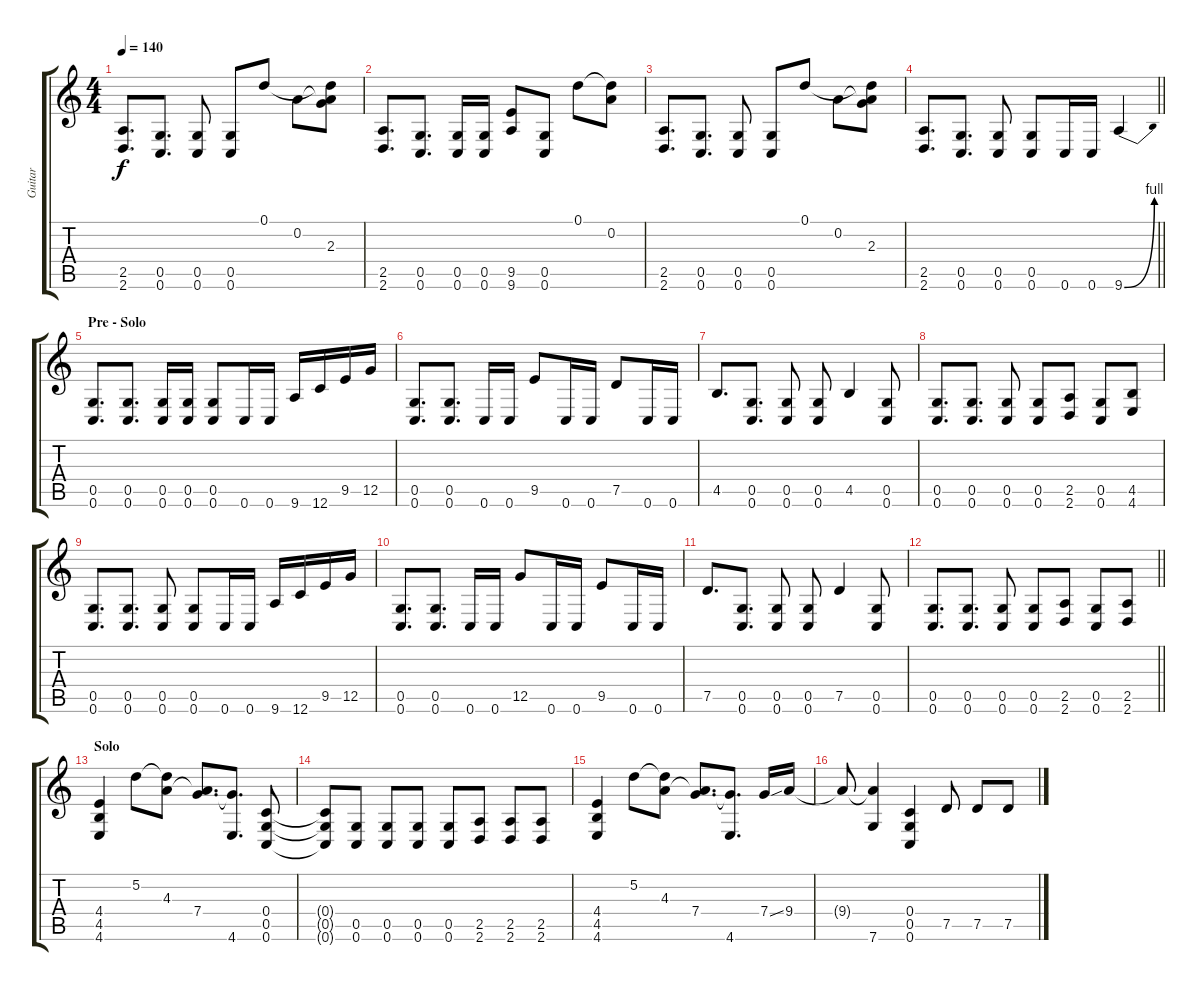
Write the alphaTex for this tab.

\track ("Guitar " "Guitar ") {instrument distortionguitar}
\staff {score tabs}
\tuning (D4 A3 F3 C3 G2 C2) {hide}
\ts (4 4)
\tempo 140
\clef g2
\ks c
(2.5 2.6).8{d dy f} (0.5 0.6).8{d} (0.5 0.6).8 (0.5 0.6).8 0.1.8 0.2.8 (0.1{t} 0.2{t} 2.3).8 |
(2.5 2.6).8{d} (0.5 0.6).8{d} (0.5 0.6).16 (0.5 0.6).16 (9.5 9.6).8 (0.5 0.6).8 0.1.8 (0.1{t} 0.2).8 |
(2.5 2.6).8{d} (0.5 0.6).8{d} (0.5 0.6).8 (0.5 0.6).8 0.1.8 0.2.8 (0.1{t} 0.2{t} 2.3).8 |
\barLineRight lightlight
(2.5 2.6).8{d} (0.5 0.6).8{d} (0.5 0.6).8 (0.5 0.6).8 0.6.16 0.6.16 9.6{be (bend 0 0 60 4)}.4 |
\section ("" "Pre - Solo")
(0.5 0.6).8{d} (0.5 0.6).8{d} (0.5 0.6).16 (0.5 0.6).16 (0.5 0.6).8 0.6.16 0.6.16 9.6.16 12.6.16 9.5.16 12.5.16 |
(0.5 0.6).8{d} (0.5 0.6).8{d} 0.6.16 0.6.16 9.5.8 0.6.16 0.6.16 7.5.8 0.6.16 0.6.16 |
4.5.8{d} (0.5 0.6).8{d} (0.5 0.6).8 (0.5 0.6).8 4.5.4 (0.5 0.6).8 |
(0.5 0.6).8{d} (0.5 0.6).8{d} (0.5 0.6).8 (0.5 0.6).8 (2.5 2.6).8 (0.5 0.6).8 (4.5 4.6).8 |
(0.5 0.6).8{d} (0.5 0.6).8{d} (0.5 0.6).8 (0.5 0.6).8 0.6.16 0.6.16 9.6.16 12.6.16 9.5.16 12.5.16 |
(0.5 0.6).8{d} (0.5 0.6).8{d} 0.6.16 0.6.16 12.5.8 0.6.16 0.6.16 9.5.8 0.6.16 0.6.16 |
7.5.8{d} (0.5 0.6).8{d} (0.5 0.6).8 (0.5 0.6).8 7.5.4 (0.5 0.6).8 |
\barLineRight lightlight
(0.5 0.6).8{d} (0.5 0.6).8{d} (0.5 0.6).8 (0.5 0.6).8 (2.5 2.6).8 (0.5 0.6).8 (2.5 2.6).8 |
\section ("" "Solo")
(4.4 4.5 4.6).4 5.2.8 (5.2{t} 4.3).8 (4.3{t} 7.4).8{d} (7.4{t} 4.6).8{d} (0.4 0.5 0.6).8 |
(0.4{t} 0.5{t} 0.6{t}).8 (0.5 0.6).8 (0.5 0.6).8 (0.5 0.6).8 (0.5 0.6).8 (2.5 2.6).8 (2.5 2.6).8 (2.5 2.6).8 |
(4.4 4.5 4.6).4 5.2.8 (5.2{t} 4.3).8 (4.3{t} 7.4).8{d} (7.4{t} 4.6).8{d} 7.4{ss}.16 9.4.16 |
9.4{t}.8 (9.4{t} 7.6).4 (0.4 0.5 0.6).4 7.5.8 7.5.8 7.5.8
